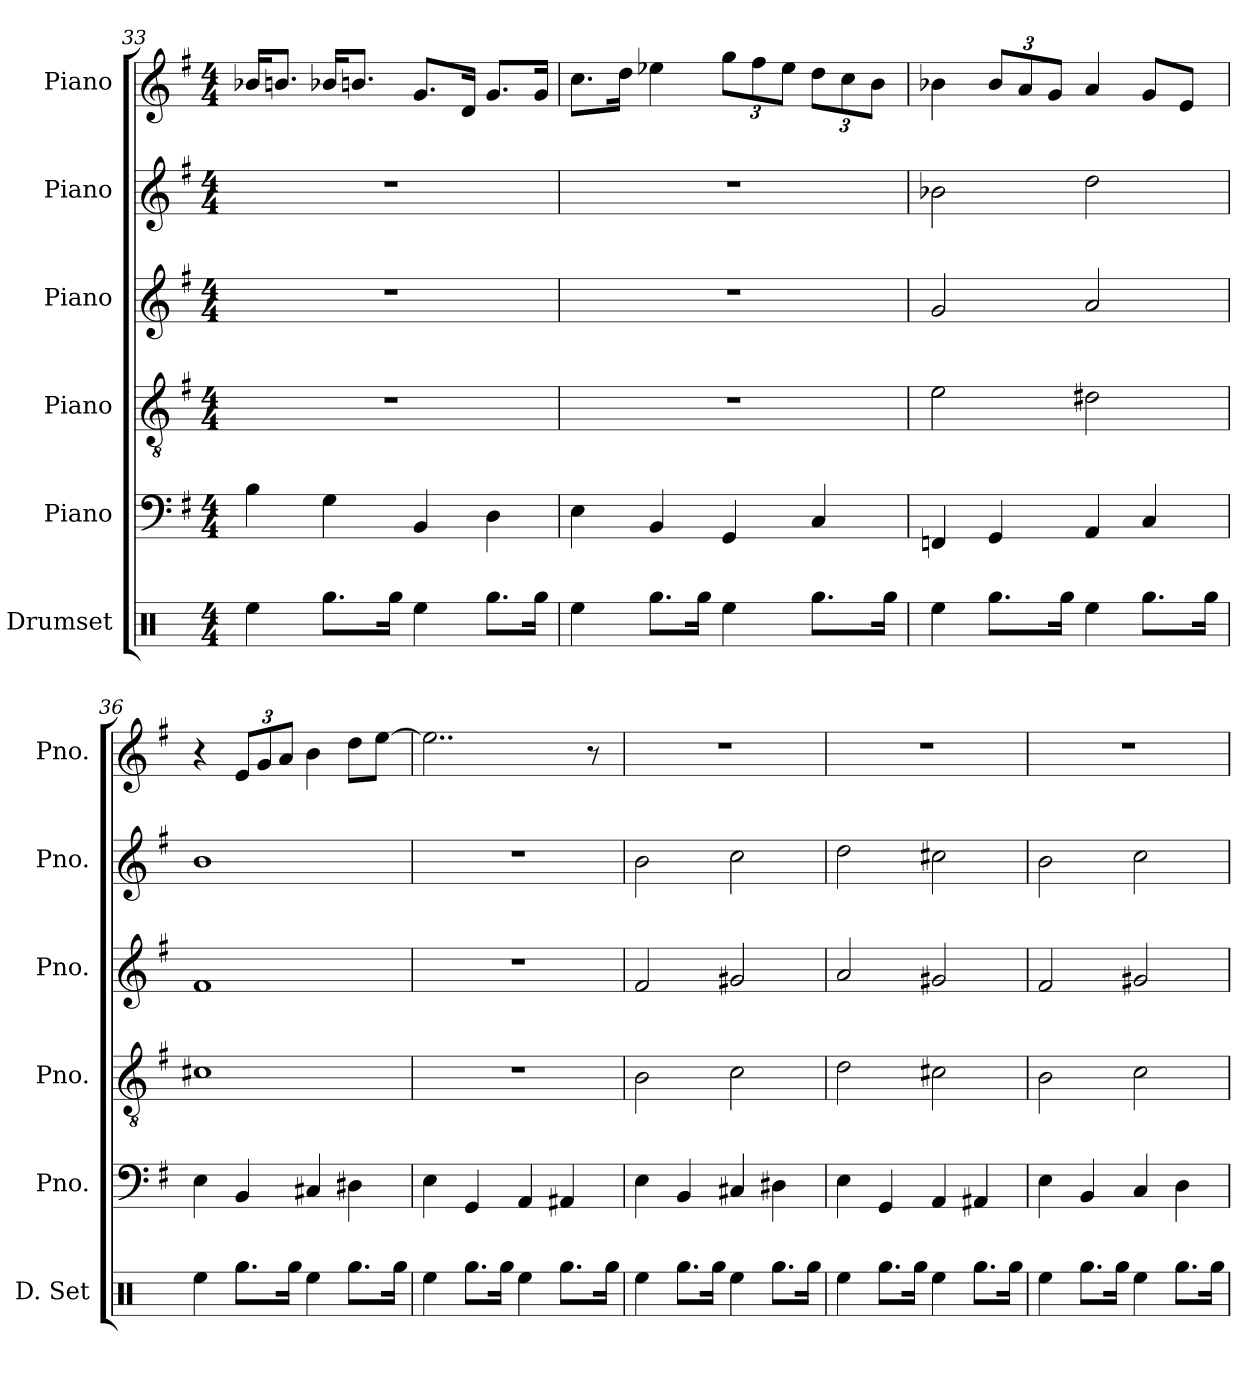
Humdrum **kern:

**kern	**kern	**kern	**kern	**kern	**kern
*part6	*part5	*part4	*part3	*part2	*part1
*staff6	*staff5	*staff4	*staff3	*staff2	*staff1
*I"Drumset	*I"Piano	*I"Piano	*I"Piano	*I"Piano	*I"Piano
*I'D. Set	*I'Pno.	*I'Pno.	*I'Pno.	*I'Pno.	*I'Pno.
*clefX	*clefF4	*clefGv2	*clefG2	*clefG2	*clefG2
*k[]	*k[f#]	*k[f#]	*k[f#]	*k[f#]	*k[f#]
*M4/4	*M4/4	*M4/4	*M4/4	*M4/4	*M4/4
=33	=33	=33	=33	=33	=33
*^	*	*	*	*	*
4ryy	4Ree\	4B\	1r	1r	1r	16b-X/KL
.	.	.	.	.	.	8.bn/J
4ryy	8.Rgg\L	4G\	.	.	.	16b-X/KL
.	.	.	.	.	.	8.bn/J
.	16Rgg\Jk	.	.	.	.	.
4ryy	4Ree\	4BB/	.	.	.	8.g/L
.	.	.	.	.	.	16d/Jk
4ryy	8.Rgg\L	4D\	.	.	.	8.g/L
.	16Rgg\Jk	.	.	.	.	16g/Jk
=34	=34	=34	=34	=34	=34	=34
4ryy	4Ree\	4E\	1r	1r	1r	8.cc\L
.	.	.	.	.	.	16dd\Jk
4ryy	8.Rgg\L	4BB/	.	.	.	4ee-X\
.	16Rgg\Jk	.	.	.	.	.
*	*	*	*	*	*	*Xbrackettup
4ryy	4Ree\	4GG/	.	.	.	12gg\L
.	.	.	.	.	.	12ff#\
.	.	.	.	.	.	12ee-\J
4ryy	8.Rgg\L	4C/	.	.	.	12dd\L
.	.	.	.	.	.	12cc\
.	.	.	.	.	.	12b\J
.	16Rgg\Jk	.	.	.	.	.
=35	=35	=35	=35	=35	=35	=35
4ryy	4Ree\	4FFn/	2e\	2g/	2b-X\	4b-X\
4ryy	8.Rgg\L	4GG/	.	.	.	12b-/L
.	.	.	.	.	.	12a/
.	.	.	.	.	.	12g/J
.	16Rgg\Jk	.	.	.	.	.
4ryy	4Ree\	4AA/	2d#X\	2a/	2dd\	4a/
4ryy	8.Rgg\L	4C/	.	.	.	8g/L
.	.	.	.	.	.	8e/J
.	16Rgg\Jk	.	.	.	.	.
!!LO:LB:g=z
=36	=36	=36	=36	=36	=36	=36
4ryy	4Ree\	4E\	1c#X	1f#	1b	4r
4ryy	8.Rgg\L	4BB/	.	.	.	12e/L
.	.	.	.	.	.	12g/
.	.	.	.	.	.	12a/J
.	16Rgg\Jk	.	.	.	.	.
4ryy	4Ree\	4C#X/	.	.	.	4b\
4ryy	8.Rgg\L	4D#X\	.	.	.	8dd\L
.	.	.	.	.	.	[8ee\J
.	16Rgg\Jk	.	.	.	.	.
=37	=37	=37	=37	=37	=37	=37
4ryy	4Ree\	4E\	1r	1r	1r	2..ee\]
4ryy	8.Rgg\L	4GG/	.	.	.	.
.	16Rgg\Jk	.	.	.	.	.
4ryy	4Ree\	4AA/	.	.	.	.
4ryy	8.Rgg\L	4AA#X/	.	.	.	.
.	.	.	.	.	.	8r
.	16Rgg\Jk	.	.	.	.	.
=38	=38	=38	=38	=38	=38	=38
4ryy	4Ree\	4E\	2B\	2f#/	2b\	1r
4ryy	8.Rgg\L	4BB/	.	.	.	.
.	16Rgg\Jk	.	.	.	.	.
4ryy	4Ree\	4C#X/	2c\	2g#X/	2cc\	.
4ryy	8.Rgg\L	4D#X\	.	.	.	.
.	16Rgg\Jk	.	.	.	.	.
=39	=39	=39	=39	=39	=39	=39
4ryy	4Ree\	4E\	2d\	2a/	2dd\	1r
4ryy	8.Rgg\L	4GG/	.	.	.	.
.	16Rgg\Jk	.	.	.	.	.
4ryy	4Ree\	4AA/	2c#X\	2g#X/	2cc#X\	.
4ryy	8.Rgg\L	4AA#X/	.	.	.	.
.	16Rgg\Jk	.	.	.	.	.
!!LO:PB:g=z
=40	=40	=40	=40	=40	=40	=40
4ryy	4Ree\	4E\	2B\	2f#/	2b\	1r
4ryy	8.Rgg\L	4BB/	.	.	.	.
.	16Rgg\Jk	.	.	.	.	.
4ryy	4Ree\	4C/	2c\	2g#X/	2cc\	.
4ryy	8.Rgg\L	4D\	.	.	.	.
.	16Rgg\Jk	.	.	.	.	.
*v	*v	*	*	*	*	*
=	=	=	=	=	=
*-	*-	*-	*-	*-	*-
